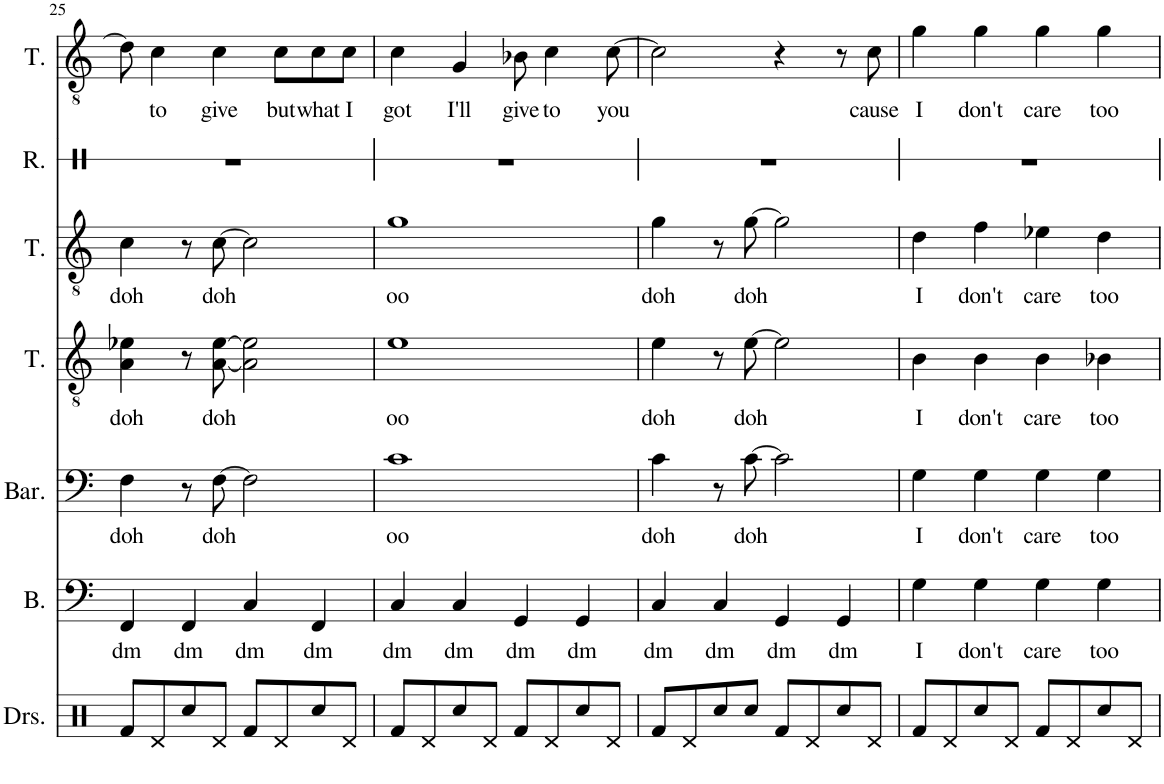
**kern	**kern	**text	**kern	**text	**kern	**text	**kern	**text	**kern	**kern	**text
*part7	*part6	*part6	*part5	*part5	*part4	*part4	*part3	*part3	*part2	*part1	*part1
*staff7	*staff6	*staff6	*staff5	*staff5	*staff4	*staff4	*staff3	*staff3	*staff2	*staff1	*staff1
*I"Drumset	*I"Bass	*	*I"Baritone	*	*I"Tenor	*	*I"Tenor	*	*I"Rap	*I"Tenor	*
*I'Drs.	*I'B.	*	*I'Bar.	*	*I'T.	*	*I'T.	*	*I'R.	*I'T.	*
!!LO:PB:g=z
*clefX	*clefF4	*	*clefF4	*	*clefGv2	*	*clefGv2	*	*clefX	*clefGv2	*
*k[]	*k[]	*	*k[]	*	*k[]	*	*k[]	*	*k[]	*k[]	*
*M4/4	*M4/4	*	*M4/4	*	*M4/4	*	*M4/4	*	*M4/4	*M4/4	*
=25	=25	=25	=25	=25	=25	=25	=25	=25	=25	=25	=25
!	!	!LO:LY:b	!	!LO:LY:b	!	!LO:LY:b	!	!LO:LY:b	!	!	!
8Rf/L	4FF/	dm	4F\	doh	4A\ 4e-X\	doh	4c\	doh	1r	8d\]	.
!	!	!	!	!	!	!	!	!	!	!	!LO:LY:b
8Rd/	.	.	.	.	.	.	.	.	.	4c\	to
!	!	!LO:LY:b	!	!	!	!	!	!	!	!	!
8Rcc/	4FF/	dm	8r	.	8r	.	8r	.	.	.	.
!	!	!	!	!LO:LY:b	!	!LO:LY:b	!	!LO:LY:b	!	!	!LO:LY:b
8Rd/J	.	.	[8F\	doh	[8A\ [8e-\	doh	[8c\	doh	.	4c\	give
!	!	!LO:LY:b	!	!	!	!	!	!	!	!	!
8Rf/L	4C/	dm	2F\]	.	2A\] 2e-\]	.	2c\]	.	.	.	.
!	!	!	!	!	!	!	!	!	!	!	!LO:LY:b
8Rd/	.	.	.	.	.	.	.	.	.	8c\L	but
!	!	!LO:LY:b	!	!	!	!	!	!	!	!	!LO:LY:b
8Rcc/	4FF/	dm	.	.	.	.	.	.	.	8c\	what
!	!	!	!	!	!	!	!	!	!	!	!LO:LY:b
8Rd/J	.	.	.	.	.	.	.	.	.	8c\J	I
=26	=26	=26	=26	=26	=26	=26	=26	=26	=26	=26	=26
!	!	!LO:LY:b	!	!LO:LY:b	!	!LO:LY:b	!	!LO:LY:b	!	!	!LO:LY:b
8Rf/L	4C/	dm	1c	oo	1e	oo	1g	oo	1r	4c\	got
8Rd/	.	.	.	.	.	.	.	.	.	.	.
!	!	!LO:LY:b	!	!	!	!	!	!	!	!	!LO:LY:b
8Rcc/	4C/	dm	.	.	.	.	.	.	.	4G/	I'll
8Rd/J	.	.	.	.	.	.	.	.	.	.	.
!	!	!LO:LY:b	!	!	!	!	!	!	!	!	!LO:LY:b
8Rf/L	4GG/	dm	.	.	.	.	.	.	.	8B-X\	give
!	!	!	!	!	!	!	!	!	!	!	!LO:LY:b
8Rd/	.	.	.	.	.	.	.	.	.	4c\	to
!	!	!LO:LY:b	!	!	!	!	!	!	!	!	!
8Rcc/	4GG/	dm	.	.	.	.	.	.	.	.	.
!	!	!	!	!	!	!	!	!	!	!	!LO:LY:b
8Rd/J	.	.	.	.	.	.	.	.	.	[8c\	you
=27	=27	=27	=27	=27	=27	=27	=27	=27	=27	=27	=27
!	!	!LO:LY:b	!	!LO:LY:b	!	!LO:LY:b	!	!LO:LY:b	!	!	!
8Rf/L	4C/	dm	4c\	doh	4e\	doh	4g\	doh	1r	2c\]	.
8Rd/	.	.	.	.	.	.	.	.	.	.	.
!	!	!LO:LY:b	!	!	!	!	!	!	!	!	!
8Rcc/	4C/	dm	8r	.	8r	.	8r	.	.	.	.
!	!	!	!	!LO:LY:b	!	!LO:LY:b	!	!LO:LY:b	!	!	!
8Rcc/J	.	.	[8c\	doh	[8e\	doh	[8g\	doh	.	.	.
!	!	!LO:LY:b	!	!	!	!	!	!	!	!	!
8Rf/L	4GG/	dm	2c\]	.	2e\]	.	2g\]	.	.	4r	.
8Rd/	.	.	.	.	.	.	.	.	.	.	.
!	!	!LO:LY:b	!	!	!	!	!	!	!	!	!
8Rcc/	4GG/	dm	.	.	.	.	.	.	.	8r	.
!	!	!	!	!	!	!	!	!	!	!	!LO:LY:b
8Rd/J	.	.	.	.	.	.	.	.	.	8c\	cause
=28	=28	=28	=28	=28	=28	=28	=28	=28	=28	=28	=28
!	!	!LO:LY:b	!	!LO:LY:b	!	!LO:LY:b	!	!LO:LY:b	!	!	!LO:LY:b
8Rf/L	4G\	I	4G\	I	4B\	I	4d\	I	1r	4g\	I
8Rd/	.	.	.	.	.	.	.	.	.	.	.
!	!	!LO:LY:b	!	!LO:LY:b	!	!LO:LY:b	!	!LO:LY:b	!	!	!LO:LY:b
8Rcc/	4G\	don't	4G\	don't	4B\	don't	4f\	don't	.	4g\	don't
8Rd/J	.	.	.	.	.	.	.	.	.	.	.
!	!	!LO:LY:b	!	!LO:LY:b	!	!LO:LY:b	!	!LO:LY:b	!	!	!LO:LY:b
8Rf/L	4G\	care	4G\	care	4B\	care	4e-X\	care	.	4g\	care
8Rd/	.	.	.	.	.	.	.	.	.	.	.
!	!	!LO:LY:b	!	!LO:LY:b	!	!LO:LY:b	!	!LO:LY:b	!	!	!LO:LY:b
8Rcc/	4G\	too	4G\	too	4B-X\	too	4d\	too	.	4g\	too
8Rd/J	.	.	.	.	.	.	.	.	.	.	.
=	=	=	=	=	=	=	=	=	=	=	=
*-	*-	*-	*-	*-	*-	*-	*-	*-	*-	*-	*-
